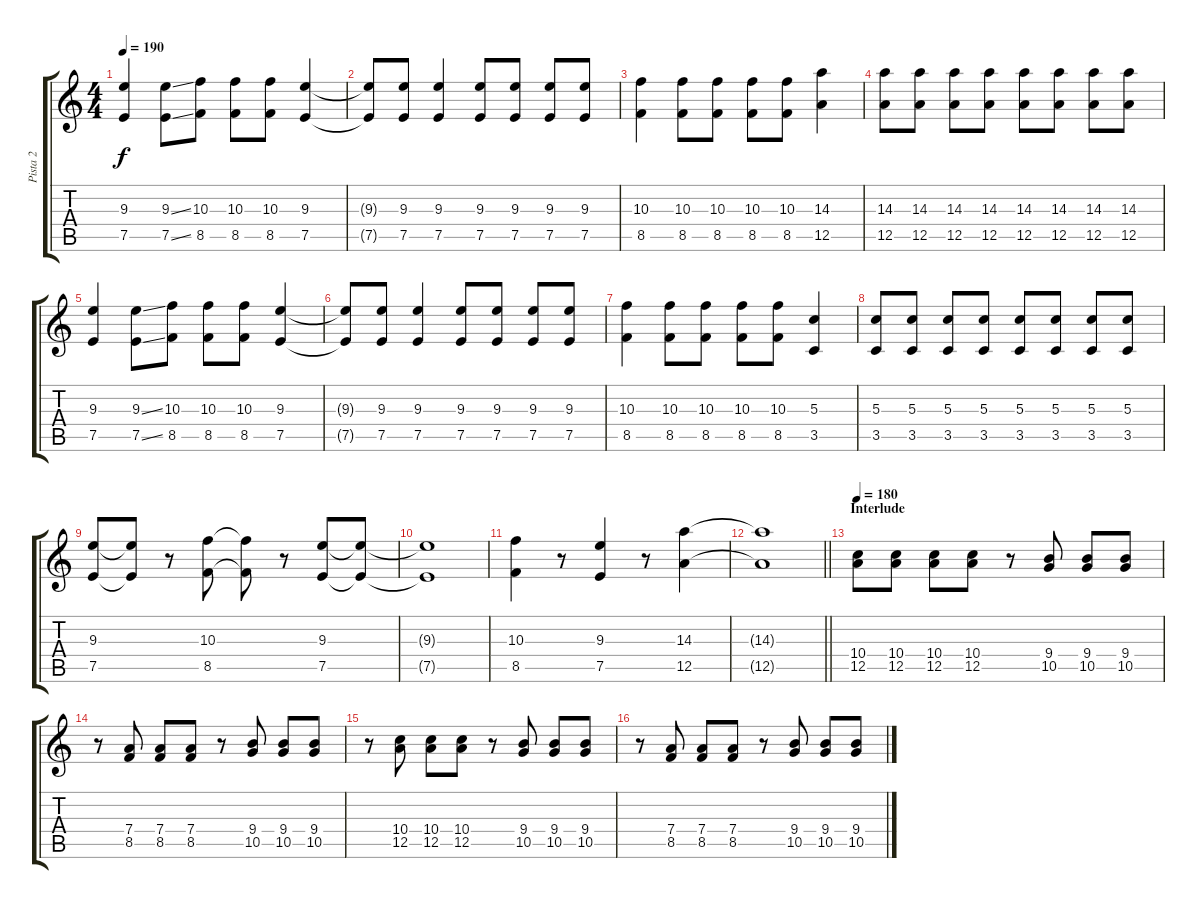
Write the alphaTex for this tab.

\track ("Pista 2" "Pista 2") {instrument electricguitarjazz}
\staff {score tabs}
\tuning (E4 B3 G3 D3 A2 D2) {hide}
\ts (4 4)
\tempo 190
\clef g2
\ks c
(9.3 7.5).4{dy f} (9.3{ss} 7.5{ss}).8 (10.3 8.5).8 (10.3 8.5).8 (10.3 8.5).8 (9.3 7.5).4 |
(9.3{t} 7.5{t}).8 (9.3 7.5).8 (9.3 7.5).4 (9.3 7.5).8 (9.3 7.5).8 (9.3 7.5).8 (9.3 7.5).8 |
(10.3 8.5).4 (10.3 8.5).8 (10.3 8.5).8 (10.3 8.5).8 (10.3 8.5).8 (14.3 12.5).4 |
(14.3 12.5).8 (14.3 12.5).8 (14.3 12.5).8 (14.3 12.5).8 (14.3 12.5).8 (14.3 12.5).8 (14.3 12.5).8 (14.3 12.5).8 |
(9.3 7.5).4 (9.3{ss} 7.5{ss}).8 (10.3 8.5).8 (10.3 8.5).8 (10.3 8.5).8 (9.3 7.5).4 |
(9.3{t} 7.5{t}).8 (9.3 7.5).8 (9.3 7.5).4 (9.3 7.5).8 (9.3 7.5).8 (9.3 7.5).8 (9.3 7.5).8 |
(10.3 8.5).4 (10.3 8.5).8 (10.3 8.5).8 (10.3 8.5).8 (10.3 8.5).8 (5.3 3.5).4 |
(5.3 3.5).8 (5.3 3.5).8 (5.3 3.5).8 (5.3 3.5).8 (5.3 3.5).8 (5.3 3.5).8 (5.3 3.5).8 (5.3 3.5).8 |
(9.3 7.5).8 (9.3{t} 7.5{t}).8 r.8 (10.3 8.5).8 (10.3{t} 8.5{t}).8 r.8 (9.3 7.5).8 (9.3{t} 7.5{t}).8 |
(9.3{t} 7.5{t}).1 |
(10.3 8.5).4 r.8 (9.3 7.5).4 r.8 (14.3 12.5).4 |
\barLineRight lightlight
(14.3{t} 12.5{t}).1 |
\section ("" "Interlude")
\tempo 180
(10.4 12.5).8 (10.4 12.5).8 (10.4 12.5).8 (10.4 12.5).8 r.8 (9.4 10.5).8 (9.4 10.5).8 (9.4 10.5).8 |
r.8 (7.4 8.5).8 (7.4 8.5).8 (7.4 8.5).8 r.8 (9.4 10.5).8 (9.4 10.5).8 (9.4 10.5).8 |
r.8 (10.4 12.5).8 (10.4 12.5).8 (10.4 12.5).8 r.8 (9.4 10.5).8 (9.4 10.5).8 (9.4 10.5).8 |
r.8 (7.4 8.5).8 (7.4 8.5).8 (7.4 8.5).8 r.8 (9.4 10.5).8 (9.4 10.5).8 (9.4 10.5).8
